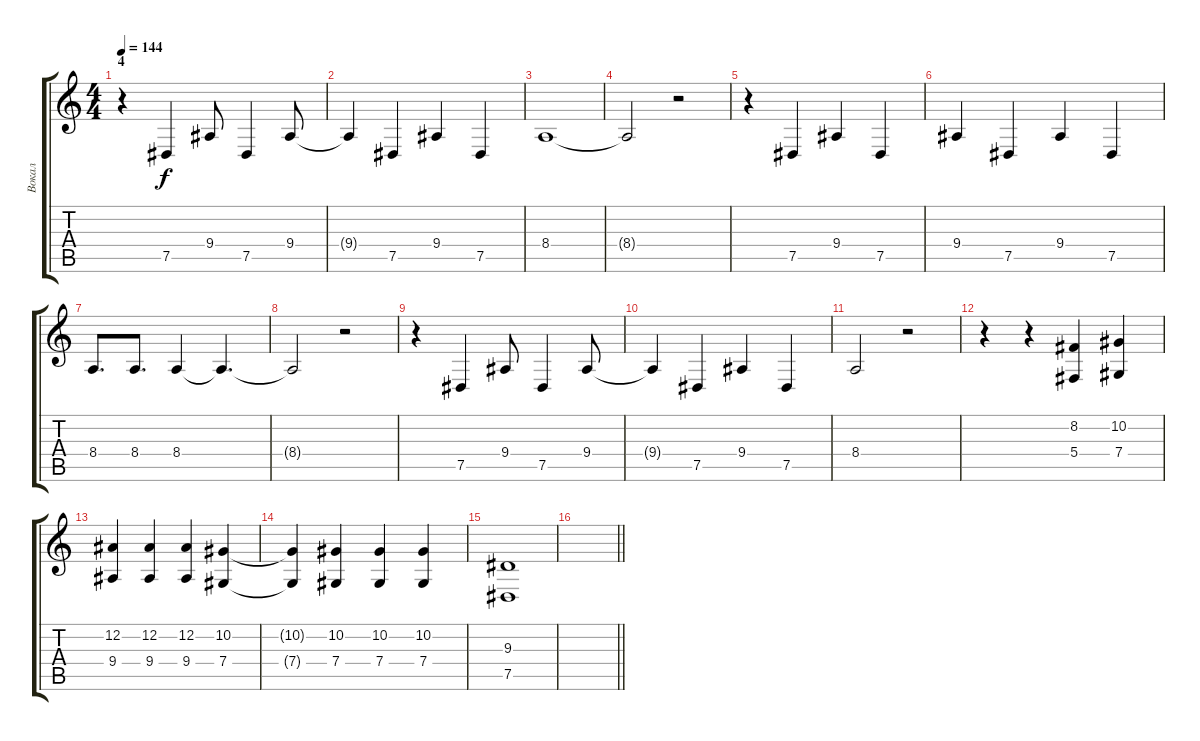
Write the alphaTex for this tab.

\track ("Вокал" "Вокал") {instrument choiraahs}
\staff {score tabs}
\tuning (Eb4 Bb3 Gb3 Db3 Ab2 Eb2) {hide}
\ts (4 4)
\section ("" "4")
\tempo 144
\clef g2
\ks c
r.4{dy f} 7.5.4 9.4.8 7.5.4 9.4.8 |
9.4{t}.4 7.5.4 9.4.4 7.5.4 |
8.4.1 |
8.4{t}.2 r.2 |
r.4 7.5.4 9.4.4 7.5.4 |
9.4.4 7.5.4 9.4.4 7.5.4 |
8.4.8{d} 8.4.8{d} 8.4.4 8.4{t}.4{d} |
8.4{t}.2 r.2 |
r.4 7.5.4 9.4.8 7.5.4 9.4.8 |
9.4{t}.4 7.5.4 9.4.4 7.5.4 |
8.4.2 r.2 |
r.4 r.4 (8.2 5.4).4 (10.2 7.4).4 |
(12.2 9.4).4 (12.2 9.4).4 (12.2 9.4).4 (10.2 7.4).4 |
(10.2{t} 7.4{t}).4 (10.2 7.4).4 (10.2 7.4).4 (10.2 7.4).4 |
(9.3 7.5).1 |
\barLineRight lightlight
